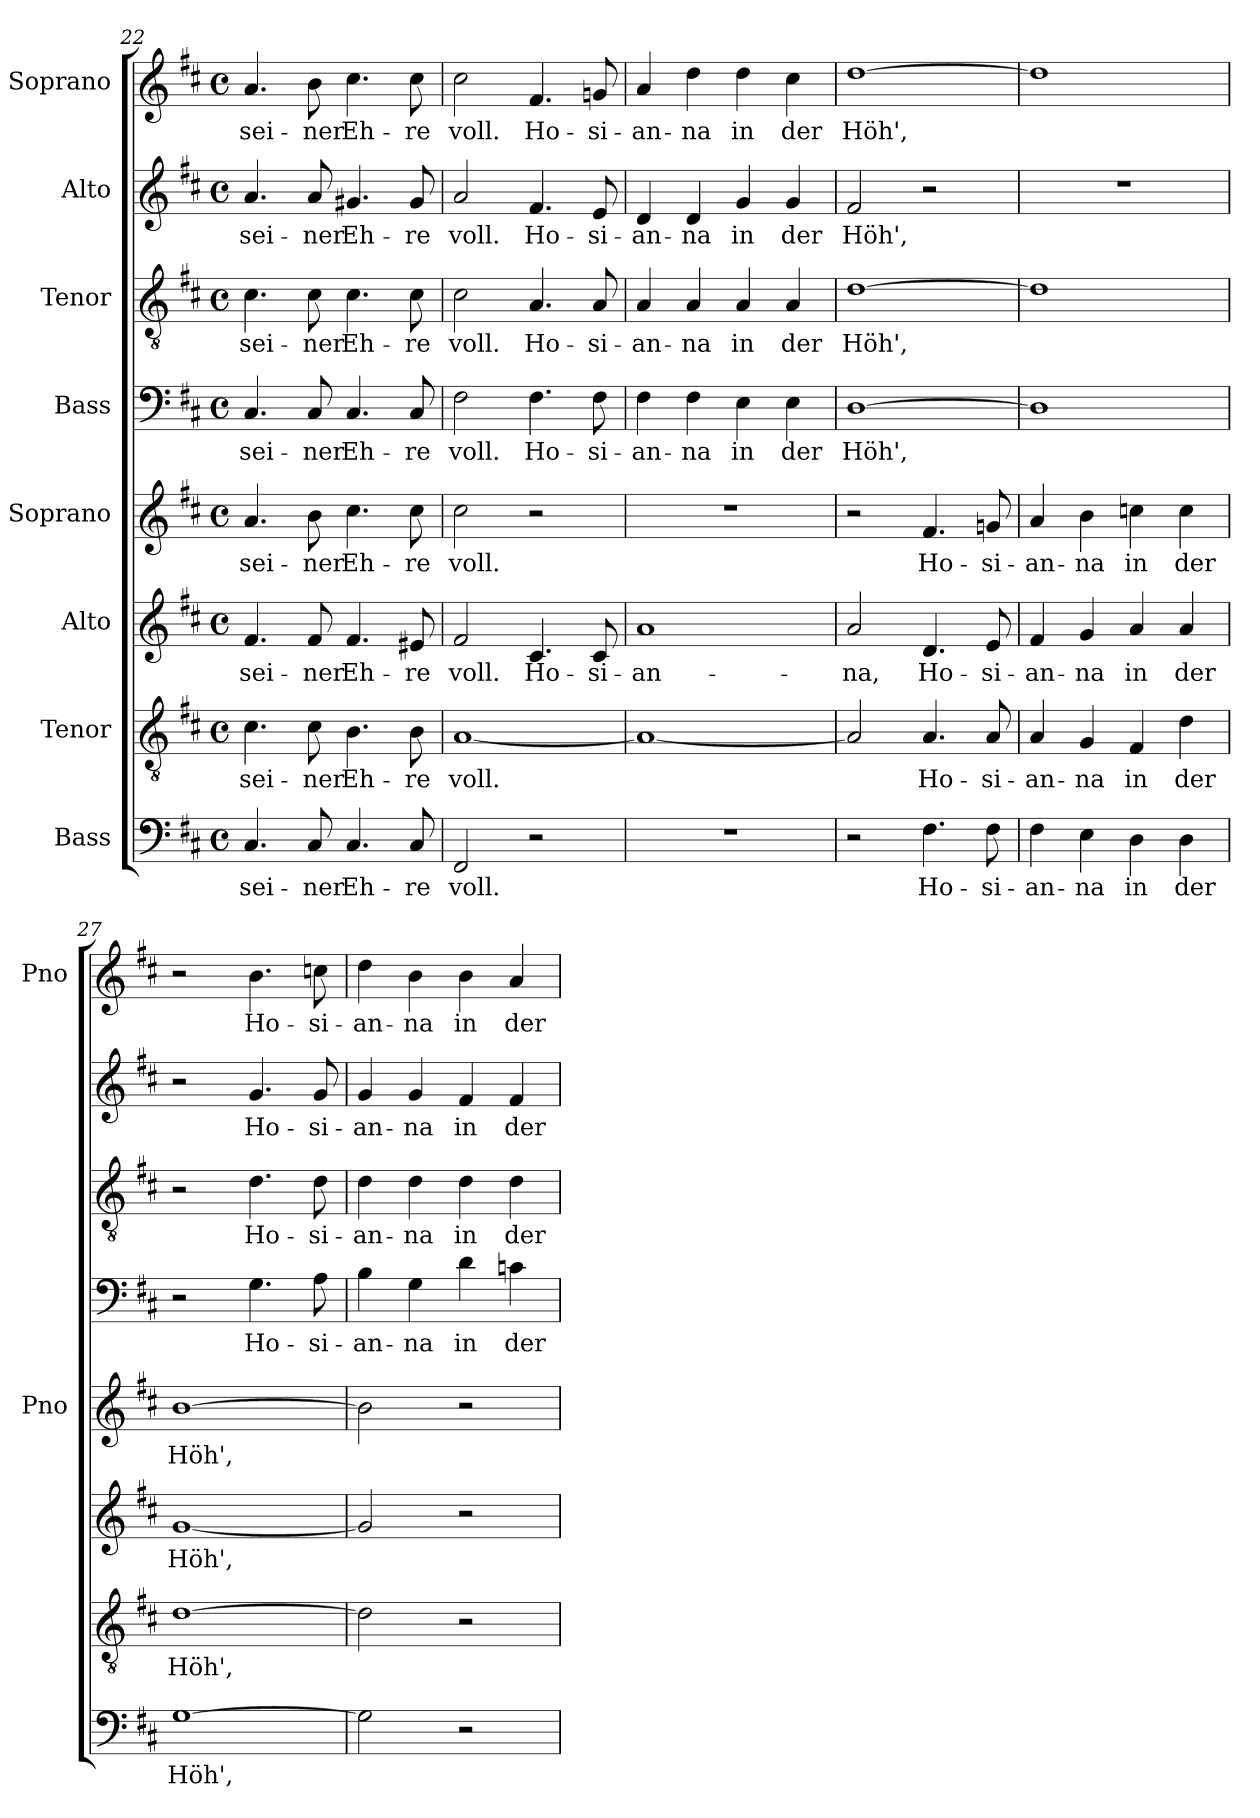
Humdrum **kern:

**kern	**text	**kern	**text	**kern	**text	**kern	**text	**kern	**text	**kern	**text	**kern	**text	**kern	**text
*part8	*part8	*part7	*part7	*part6	*part6	*part5	*part5	*part4	*part4	*part3	*part3	*part2	*part2	*part1	*part1
*staff8	*staff8	*staff7	*staff7	*staff6	*staff6	*staff5	*staff5	*staff4	*staff4	*staff3	*staff3	*staff2	*staff2	*staff1	*staff1
*I"Bass	*	*I"Tenor	*	*I"Alto	*	*I"Soprano	*	*I"Bass	*	*I"Tenor	*	*I"Alto	*	*I"Soprano	*
*	*	*	*	*	*	*I'Pno	*	*	*	*	*	*	*	*I'Pno	*
*clefF4	*	*clefGv2	*	*clefG2	*	*clefG2	*	*clefF4	*	*clefGv2	*	*clefG2	*	*clefG2	*
*k[f#c#]	*	*k[f#c#]	*	*k[f#c#]	*	*k[f#c#]	*	*k[f#c#]	*	*k[f#c#]	*	*k[f#c#]	*	*k[f#c#]	*
*D:	*	*D:	*	*D:	*	*D:	*	*D:	*	*D:	*	*D:	*	*D:	*
*M4/4	*	*M4/4	*	*M4/4	*	*M4/4	*	*M4/4	*	*M4/4	*	*M4/4	*	*M4/4	*
*met(c)	*	*met(c)	*	*met(c)	*	*met(c)	*	*met(c)	*	*met(c)	*	*met(c)	*	*met(c)	*
=22	=22	=22	=22	=22	=22	=22	=22	=22	=22	=22	=22	=22	=22	=22	=22
4.C#/	sei-	4.c#\	sei-	4.f#/	sei-	4.a/	sei-	4.C#/	sei-	4.c#\	sei-	4.a/	sei-	4.a/	sei-
8C#/	-ner	8c#\	-ner	8f#/	-ner	8b\	-ner	8C#/	-ner	8c#\	-ner	8a/	-ner	8b\	-ner
4.C#/	Eh-	4.B\	Eh-	4.f#/	Eh-	4.cc#\	Eh-	4.C#/	Eh-	4.c#\	Eh-	4.g#X/	Eh-	4.cc#\	Eh-
8C#/	-re	8B\	-re	8e#X/	-re	8cc#\	-re	8C#/	-re	8c#\	-re	8g#/	-re	8cc#\	-re
!!LO:PB:g=z
=23	=23	=23	=23	=23	=23	=23	=23	=23	=23	=23	=23	=23	=23	=23	=23
2FF#/	voll.	[1A	voll.	2f#/	voll.	2cc#\	voll.	2F#\	voll.	2c#\	voll.	2a/	voll.	2cc#\	voll.
2r	.	.	.	4.c#/	Ho-	2r	.	4.F#\	Ho-	4.A/	Ho-	4.f#/	Ho-	4.f#/	Ho-
.	.	.	.	8c#/	-si-	.	.	8F#\	-si-	8A/	-si-	8e/	-si-	8gn/	-si-
=24	=24	=24	=24	=24	=24	=24	=24	=24	=24	=24	=24	=24	=24	=24	=24
1r	.	1A_	.	1a	-an-	1r	.	4F#\	-an-	4A/	-an-	4d/	-an-	4a/	-an-
.	.	.	.	.	.	.	.	4F#\	-na	4A/	-na	4d/	-na	4dd\	-na
.	.	.	.	.	.	.	.	4E\	in	4A/	in	4g/	in	4dd\	in
.	.	.	.	.	.	.	.	4E\	der	4A/	der	4g/	der	4cc#\	der
=25	=25	=25	=25	=25	=25	=25	=25	=25	=25	=25	=25	=25	=25	=25	=25
2r	.	2A/]	.	2a/	-na,	2r	.	[1D	Höh',	[1d	Höh',	2f#/	Höh',	[1dd	Höh',
4.F#\	Ho-	4.A/	Ho-	4.d/	Ho-	4.f#/	Ho-	.	.	.	.	2r	.	.	.
8F#\	-si-	8A/	-si-	8e/	-si-	8gn/	-si-	.	.	.	.	.	.	.	.
=26	=26	=26	=26	=26	=26	=26	=26	=26	=26	=26	=26	=26	=26	=26	=26
4F#\	-an-	4A/	-an-	4f#/	-an-	4a/	-an-	1D]	.	1d]	.	1r	.	1dd]	.
4E\	-na	4G/	-na	4g/	-na	4b\	-na	.	.	.	.	.	.	.	.
4D\	in	4F#/	in	4a/	in	4ccn\	in	.	.	.	.	.	.	.	.
4D\	der	4d\	der	4a/	der	4cc\	der	.	.	.	.	.	.	.	.
=27	=27	=27	=27	=27	=27	=27	=27	=27	=27	=27	=27	=27	=27	=27	=27
[1G	Höh',	[1d	Höh',	[1g	Höh',	[1b	Höh',	2r	.	2r	.	2r	.	2r	.
.	.	.	.	.	.	.	.	4.G\	Ho-	4.d\	Ho-	4.g/	Ho-	4.b\	Ho-
.	.	.	.	.	.	.	.	8A\	-si-	8d\	-si-	8g/	-si-	8ccn\	-si-
=28	=28	=28	=28	=28	=28	=28	=28	=28	=28	=28	=28	=28	=28	=28	=28
2G\]	.	2d\]	.	2g/]	.	2b\]	.	4B\	-an-	4d\	-an-	4g/	-an-	4dd\	-an-
.	.	.	.	.	.	.	.	4G\	-na	4d\	-na	4g/	-na	4b\	-na
2r	.	2r	.	2r	.	2r	.	4d\	in	4d\	in	4f#/	in	4b\	in
.	.	.	.	.	.	.	.	4cn\	der	4d\	der	4f#/	der	4a/	der
=	=	=	=	=	=	=	=	=	=	=	=	=	=	=	=
*-	*-	*-	*-	*-	*-	*-	*-	*-	*-	*-	*-	*-	*-	*-	*-
